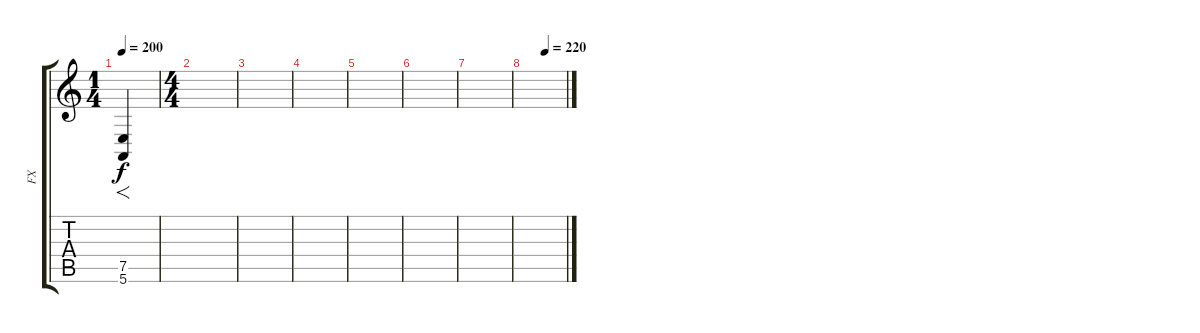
\track ("FX" "FX") {instrument churchorgan}
\staff {score tabs}
\tuning (E4 B3 G3 D3 A2 E2) {hide}
\ts (1 4)
\tempo 200
\clef g2
\ks c
(7.5 5.6).4{f dy f instrument churchorgan} |
\ts (4 4)
|
|
|
|
|
|
\tempo (220 0.5)
